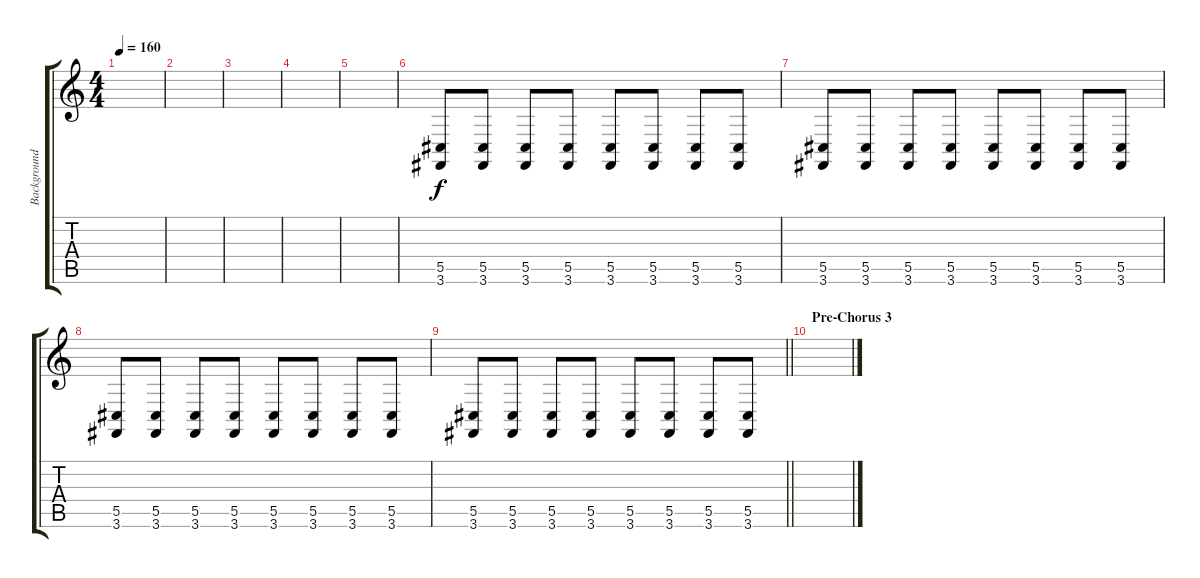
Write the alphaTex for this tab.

\track ("Background Effects" "Background") {instrument lead8bassandlead}
\staff {score tabs}
\tuning (Eb4 Bb3 Gb3 Db3 Ab2 Eb2) {hide}
\ts (4 4)
\tempo 160
\clef g2
\ks c
|
|
|
|
|
(5.5 3.6).8{volume 13 instrument distortionguitar} (5.5 3.6).8 (5.5 3.6).8 (5.5 3.6).8 (5.5 3.6).8 (5.5 3.6).8 (5.5 3.6).8 (5.5 3.6).8 |
(5.5 3.6).8 (5.5 3.6).8 (5.5 3.6).8 (5.5 3.6).8 (5.5 3.6).8 (5.5 3.6).8 (5.5 3.6).8 (5.5 3.6).8 |
(5.5 3.6).8 (5.5 3.6).8 (5.5 3.6).8 (5.5 3.6).8 (5.5 3.6).8 (5.5 3.6).8 (5.5 3.6).8 (5.5 3.6).8 |
\barLineRight lightlight
(5.5 3.6).8 (5.5 3.6).8 (5.5 3.6).8 (5.5 3.6).8 (5.5 3.6).8 (5.5 3.6).8 (5.5 3.6).8 (5.5 3.6).8 |
\section ("" "Pre-Chorus 3")
